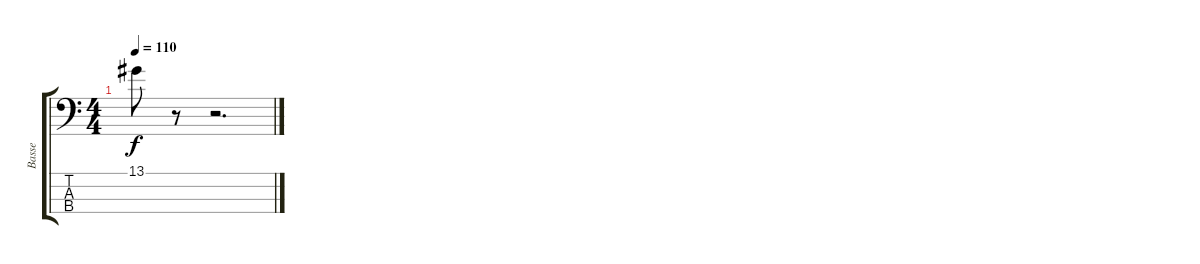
\track ("Basse" "Basse") {instrument electricbassfinger}
\staff {score tabs}
\tuning (G2 D2 A1 E1) {hide}
\ts (4 4)
\tempo 110
\clef f4
\ks c
13.1.8{dy f} r.8 r.2{d}
